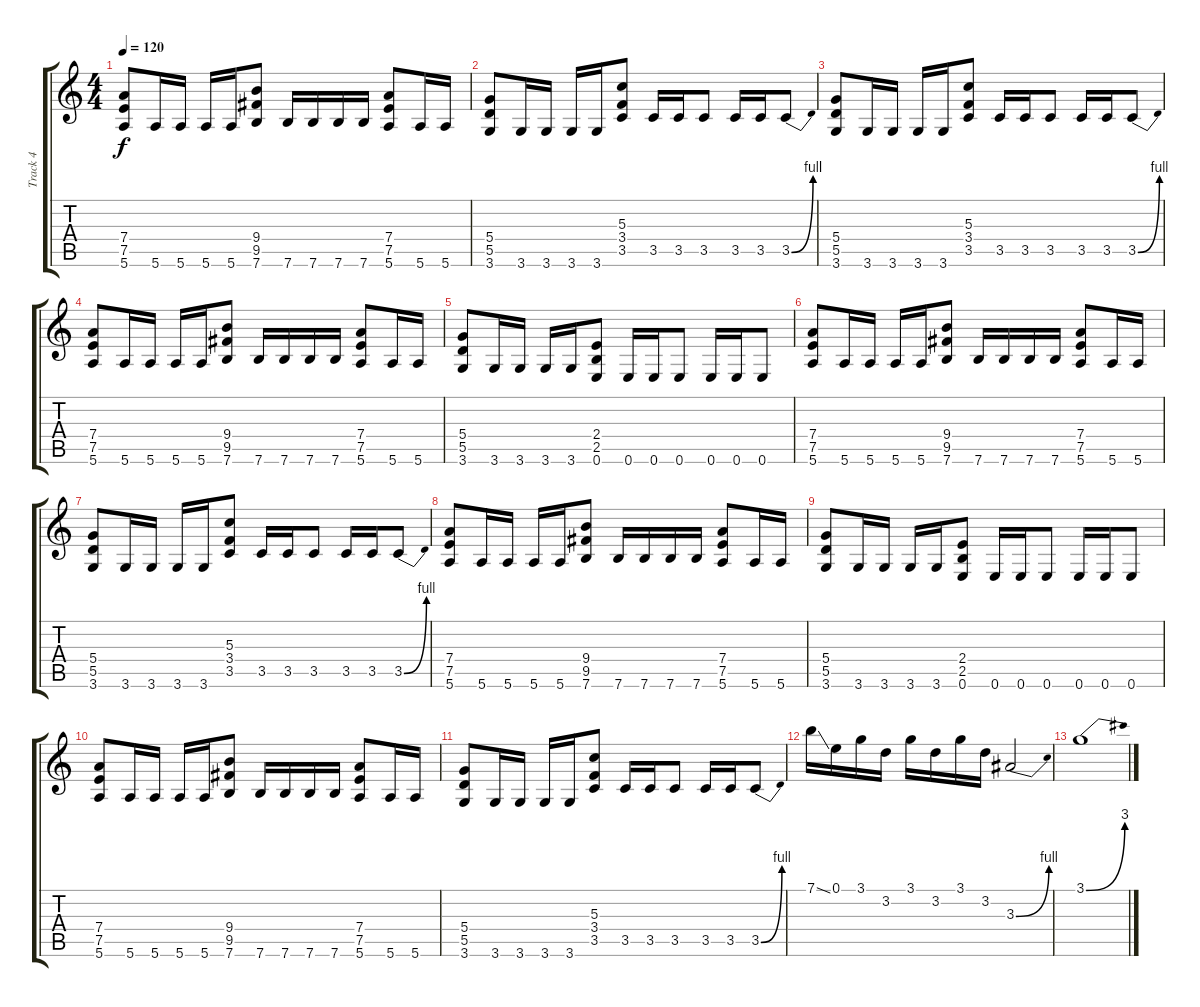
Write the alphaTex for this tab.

\track ("Track 4" "Track 4") {instrument distortionguitar}
\staff {score tabs}
\tuning (E4 B3 G3 D3 A2 E2) {hide}
\ts (4 4)
\tempo 120
\clef g2
\ks c
(7.4 7.5 5.6).8{dy f} 5.6.16 5.6.16 5.6.16 5.6.16 (9.4 9.5 7.6).8 7.6.16 7.6.16 7.6.16 7.6.16 (7.4 7.5 5.6).8 5.6.16 5.6.16 |
(5.4 5.5 3.6).8 3.6.16 3.6.16 3.6.16 3.6.16 (5.3 3.4 3.5).8 3.5.16 3.5.16 3.5.8 3.5.16 3.5.16 3.5{be (bend 0 0 60 4)}.8 |
(5.4 5.5 3.6).8 3.6.16 3.6.16 3.6.16 3.6.16 (5.3 3.4 3.5).8 3.5.16 3.5.16 3.5.8 3.5.16 3.5.16 3.5{be (bend 0 0 60 4)}.8 |
(7.4 7.5 5.6).8 5.6.16 5.6.16 5.6.16 5.6.16 (9.4 9.5 7.6).8 7.6.16 7.6.16 7.6.16 7.6.16 (7.4 7.5 5.6).8 5.6.16 5.6.16 |
(5.4 5.5 3.6).8 3.6.16 3.6.16 3.6.16 3.6.16 (2.4 2.5 0.6).8 0.6.16 0.6.16 0.6.8 0.6.16 0.6.16 0.6.8 |
(7.4 7.5 5.6).8 5.6.16 5.6.16 5.6.16 5.6.16 (9.4 9.5 7.6).8 7.6.16 7.6.16 7.6.16 7.6.16 (7.4 7.5 5.6).8 5.6.16 5.6.16 |
(5.4 5.5 3.6).8 3.6.16 3.6.16 3.6.16 3.6.16 (5.3 3.4 3.5).8 3.5.16 3.5.16 3.5.8 3.5.16 3.5.16 3.5{be (bend 0 0 60 4)}.8 |
(7.4 7.5 5.6).8 5.6.16 5.6.16 5.6.16 5.6.16 (9.4 9.5 7.6).8 7.6.16 7.6.16 7.6.16 7.6.16 (7.4 7.5 5.6).8 5.6.16 5.6.16 |
(5.4 5.5 3.6).8 3.6.16 3.6.16 3.6.16 3.6.16 (2.4 2.5 0.6).8 0.6.16 0.6.16 0.6.8 0.6.16 0.6.16 0.6.8 |
(7.4 7.5 5.6).8 5.6.16 5.6.16 5.6.16 5.6.16 (9.4 9.5 7.6).8 7.6.16 7.6.16 7.6.16 7.6.16 (7.4 7.5 5.6).8 5.6.16 5.6.16 |
(5.4 5.5 3.6).8 3.6.16 3.6.16 3.6.16 3.6.16 (5.3 3.4 3.5).8 3.5.16 3.5.16 3.5.8 3.5.16 3.5.16 3.5{be (bend 0 0 60 4)}.8 |
7.1{ss}.16 0.1.16 3.1.16 3.2.16 3.1.16 3.2.16 3.1.16 3.2.16 3.3{be (bend 0 0 60 4)}.2 |
3.1{be (bend 0 0 60 12)}.1
